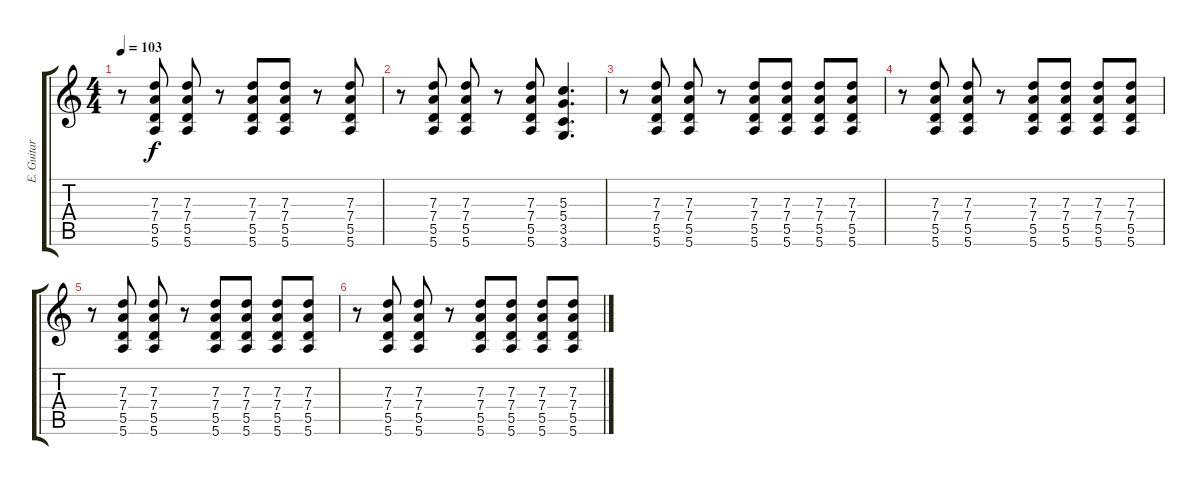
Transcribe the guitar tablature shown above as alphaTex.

\track ("E. Guitar I" "E. Guitar ") {instrument overdrivenguitar}
\staff {score tabs}
\tuning (E4 B3 G3 D3 A2 E2) {hide}
\ts (4 4)
\tempo 103
\clef g2
\ks c
r.8{dy f} (7.3 7.4 5.5 5.6).8 (7.3 7.4 5.5 5.6).8 r.8 (7.3 7.4 5.5 5.6).8 (7.3 7.4 5.5 5.6).8 r.8 (7.3 7.4 5.5 5.6).8 |
r.8 (7.3 7.4 5.5 5.6).8 (7.3 7.4 5.5 5.6).8 r.8 (7.3 7.4 5.5 5.6).8 (5.3 5.4 3.5 3.6).4{d} |
r.8 (7.3 7.4 5.5 5.6).8 (7.3 7.4 5.5 5.6).8 r.8 (7.3 7.4 5.5 5.6).8 (7.3 7.4 5.5 5.6).8 (7.3 7.4 5.5 5.6).8 (7.3 7.4 5.5 5.6).8 |
r.8 (7.3 7.4 5.5 5.6).8 (7.3 7.4 5.5 5.6).8 r.8 (7.3 7.4 5.5 5.6).8 (7.3 7.4 5.5 5.6).8 (7.3 7.4 5.5 5.6).8 (7.3 7.4 5.5 5.6).8 |
r.8 (7.3 7.4 5.5 5.6).8 (7.3 7.4 5.5 5.6).8 r.8 (7.3 7.4 5.5 5.6).8 (7.3 7.4 5.5 5.6).8 (7.3 7.4 5.5 5.6).8 (7.3 7.4 5.5 5.6).8 |
r.8 (7.3 7.4 5.5 5.6).8 (7.3 7.4 5.5 5.6).8 r.8 (7.3 7.4 5.5 5.6).8 (7.3 7.4 5.5 5.6).8 (7.3 7.4 5.5 5.6).8 (7.3 7.4 5.5 5.6).8
